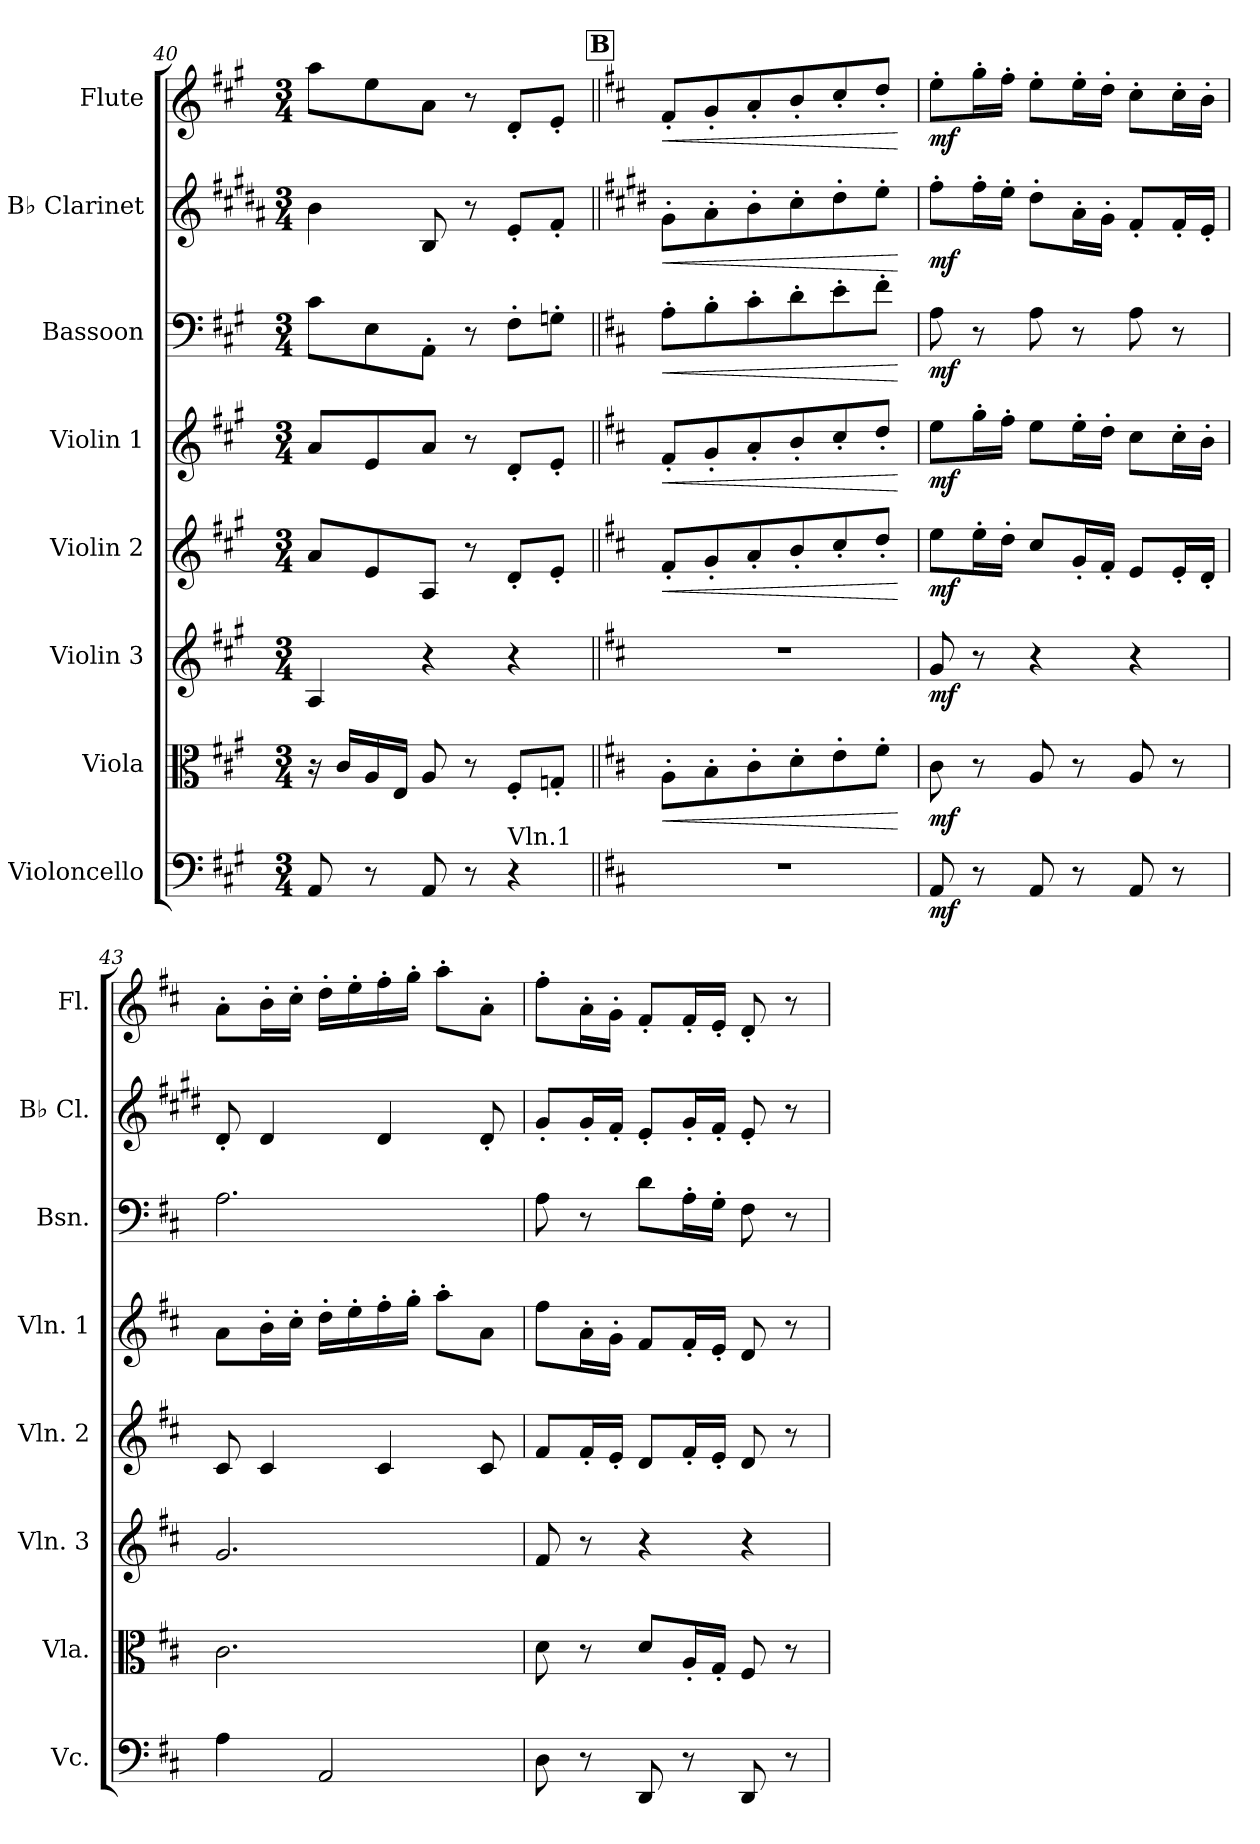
**kern	**dynam	**kern	**dynam	**kern	**dynam	**kern	**dynam	**kern	**dynam	**kern	**dynam	**kern	**dynam	**kern	**dynam
*part8	*part8	*part7	*part7	*part6	*part6	*part5	*part5	*part4	*part4	*part3	*part3	*part2	*part2	*part1	*part1
*staff8	*staff8	*staff7	*staff7	*staff6	*staff6	*staff5	*staff5	*staff4	*staff4	*staff3	*staff3	*staff2	*staff2	*staff1	*staff1
*I"Violoncello	*	*I"Viola	*	*I"Violin 3	*	*I"Violin 2	*	*I"Violin 1	*	*I"Bassoon	*	*I"B♭ Clarinet	*	*I"Flute	*
*I'Vc.	*	*I'Vla.	*	*I'Vln. 3	*	*I'Vln. 2	*	*I'Vln. 1	*	*I'Bsn.	*	*I'B♭ Cl.	*	*I'Fl.	*
*clefF4	*	*clefC3	*	*clefG2	*	*clefG2	*	*clefG2	*	*clefF4	*	*clefG2	*	*clefG2	*
*	*	*	*	*	*	*	*	*	*	*	*	*ITrd1c2	*	*	*
*k[f#c#g#]	*	*k[f#c#g#]	*	*k[f#c#g#]	*	*k[f#c#g#]	*	*k[f#c#g#]	*	*k[f#c#g#]	*	*k[f#c#g#]	*	*k[f#c#g#]	*
*M3/4	*	*M3/4	*	*M3/4	*	*M3/4	*	*M3/4	*	*M3/4	*	*M3/4	*	*M3/4	*
=40	=40	=40	=40	=40	=40	=40	=40	=40	=40	=40	=40	=40	=40	=40	=40
8AA/	.	16r	.	4A/	.	8a/L	.	8a/L	.	8c#\L	.	4a\	.	8aa\L	.
.	.	16c#/LL	.	.	.	.	.	.	.	.	.	.	.	.	.
8r	.	16A/	.	.	.	8e/	.	8e/	.	8E\	.	.	.	8ee\	.
.	.	16E/JJ	.	.	.	.	.	.	.	.	.	.	.	.	.
8AA/	.	8A/	.	4r	.	8A/J	.	8a/J	.	8AA'\J	.	8A/	.	8a\J	.
8r	.	8r	.	.	.	8r	.	8r	.	8r	.	8r	.	8r	.
!LO:TX:a:t=Vln.1	!	!	!	!	!	!	!	!	!	!	!	!	!	!	!
4r	.	8F#'/L	.	4r	.	8d'/L	.	8d'/L	.	8F#'\L	.	8d'/L	.	8d'/L	.
.	.	8Gn'/J	.	.	.	8e'/J	.	8e'/J	.	8Gn'\J	.	8e'/J	.	8e'/J	.
!!LO:REH:place=s1:a:B:fs=14:t=B
=41||	=41||	=41||	=41||	=41||	=41||	=41||	=41||	=41||	=41||	=41||	=41||	=41||	=41||	=41||	=41||
*k[f#c#]	*	*k[f#c#]	*	*k[f#c#]	*	*k[f#c#]	*	*k[f#c#]	*	*k[f#c#]	*	*k[f#c#]	*	*k[f#c#]	*
!	!	!	!LO:HP:b	!	!	!	!LO:HP:b	!	!LO:HP:b	!	!LO:HP:b	!	!LO:HP:b	!	!LO:HP:b
2.r	.	8A'\L	<	2.r	.	8f#'/L	<	8f#'/L	<	8A'\L	<	8f#'\L	<	8f#'/L	<
.	.	8B'\	.	.	.	8g'/	.	8g'/	.	8B'\	.	8g'\	.	8g'/	.
.	.	8c#'\	.	.	.	8a'/	.	8a'/	.	8c#'\	.	8a'\	.	8a'/	.
.	.	8d'\	.	.	.	8b'/	.	8b'/	.	8d'\	.	8b'\	.	8b'/	.
.	.	8e'\	.	.	.	8cc#'/	.	8cc#'/	.	8e'\	.	8cc#'\	.	8cc#'/	.
.	.	8f#'\J	.	.	.	8dd'/J	.	8dd'/J	.	8f#'\J	.	8dd'\J	.	8dd'/J	.
.	.	.	[	.	.	.	[	.	[	.	[	.	[	.	[
!!LO:PB:g=z
=42	=42	=42	=42	=42	=42	=42	=42	=42	=42	=42	=42	=42	=42	=42	=42
!	!LO:DY:b	!	!LO:DY:b	!	!LO:DY:b	!	!LO:DY:b	!	!LO:DY:b	!	!LO:DY:b	!	!LO:DY:b	!	!LO:DY:b
8AA/	mf	8c#\	mf	8g/	mf	8ee\L	mf	8ee\L	mf	8A\	mf	8ee'\L	mf	8ee'\L	mf
8r	.	8r	.	8r	.	16ee'\L	.	16gg'\L	.	8r	.	16ee'\L	.	16gg'\L	.
.	.	.	.	.	.	16dd'\JJ	.	16ff#'\JJ	.	.	.	16dd'\JJ	.	16ff#'\JJ	.
8AA/	.	8A/	.	4r	.	8cc#/L	.	8ee\L	.	8A\	.	8cc#'\L	.	8ee'\L	.
8r	.	8r	.	.	.	16g'/L	.	16ee'\L	.	8r	.	16g'\L	.	16ee'\L	.
.	.	.	.	.	.	16f#'/JJ	.	16dd'\JJ	.	.	.	16f#'\JJ	.	16dd'\JJ	.
8AA/	.	8A/	.	4r	.	8e/L	.	8cc#\L	.	8A\	.	8e'/L	.	8cc#'\L	.
8r	.	8r	.	.	.	16e'/L	.	16cc#'\L	.	8r	.	16e'/L	.	16cc#'\L	.
.	.	.	.	.	.	16d'/JJ	.	16b'\JJ	.	.	.	16d'/JJ	.	16b'\JJ	.
=43	=43	=43	=43	=43	=43	=43	=43	=43	=43	=43	=43	=43	=43	=43	=43
4A\	.	2.c#\	.	2.g/	.	8c#/	.	8a\L	.	2.A\	.	8c#'/	.	8a'\L	.
.	.	.	.	.	.	4c#/	.	16b'\L	.	.	.	4c#/	.	16b'\L	.
.	.	.	.	.	.	.	.	16cc#'\JJ	.	.	.	.	.	16cc#'\JJ	.
2AA/	.	.	.	.	.	.	.	16dd'\LL	.	.	.	.	.	16dd'\LL	.
.	.	.	.	.	.	.	.	16ee'\	.	.	.	.	.	16ee'\	.
.	.	.	.	.	.	4c#/	.	16ff#'\	.	.	.	4c#/	.	16ff#'\	.
.	.	.	.	.	.	.	.	16gg'\JJ	.	.	.	.	.	16gg'\JJ	.
.	.	.	.	.	.	.	.	8aa'\L	.	.	.	.	.	8aa'\L	.
.	.	.	.	.	.	8c#/	.	8a\J	.	.	.	8c#'/	.	8a'\J	.
=44	=44	=44	=44	=44	=44	=44	=44	=44	=44	=44	=44	=44	=44	=44	=44
8D\	.	8d\	.	8f#/	.	8f#/L	.	8ff#\L	.	8A\	.	8f#'/L	.	8ff#'\L	.
8r	.	8r	.	8r	.	16f#'/L	.	16a'\L	.	8r	.	16f#'/L	.	16a'\L	.
.	.	.	.	.	.	16e'/JJ	.	16g'\JJ	.	.	.	16e'/JJ	.	16g'\JJ	.
8DD/	.	8d/L	.	4r	.	8d/L	.	8f#/L	.	8d\L	.	8d'/L	.	8f#'/L	.
8r	.	16A'/L	.	.	.	16f#'/L	.	16f#'/L	.	16A'\L	.	16f#'/L	.	16f#'/L	.
.	.	16G'/JJ	.	.	.	16e'/JJ	.	16e'/JJ	.	16G'\JJ	.	16e'/JJ	.	16e'/JJ	.
8DD/	.	8F#/	.	4r	.	8d/	.	8d/	.	8F#\	.	8d'/	.	8d'/	.
8r	.	8r	.	.	.	8r	.	8r	.	8r	.	8r	.	8r	.
=	=	=	=	=	=	=	=	=	=	=	=	=	=	=	=
*-	*-	*-	*-	*-	*-	*-	*-	*-	*-	*-	*-	*-	*-	*-	*-
